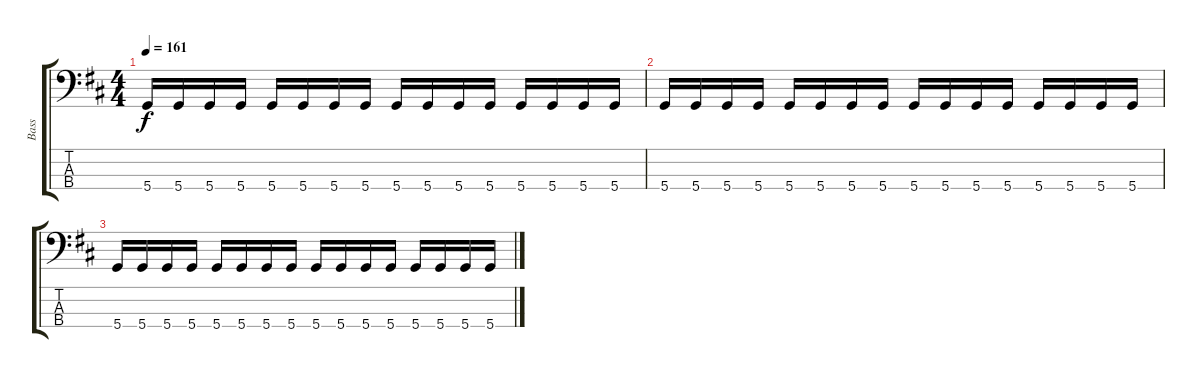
\track ("Bass" "Bass") {instrument acousticguitarsteel}
\staff {score tabs}
\tuning (G2 D2 A1 D1) {hide}
\ts (4 4)
\tempo 161
\clef f4
\ks d
5.4.16{dy f} 5.4.16 5.4.16 5.4.16 5.4.16 5.4.16 5.4.16 5.4.16 5.4.16 5.4.16 5.4.16 5.4.16 5.4.16 5.4.16 5.4.16 5.4.16 |
5.4.16 5.4.16 5.4.16 5.4.16 5.4.16 5.4.16 5.4.16 5.4.16 5.4.16 5.4.16 5.4.16 5.4.16 5.4.16 5.4.16 5.4.16 5.4.16 |
5.4.16 5.4.16 5.4.16 5.4.16 5.4.16 5.4.16 5.4.16 5.4.16 5.4.16 5.4.16 5.4.16 5.4.16 5.4.16 5.4.16 5.4.16 5.4.16
